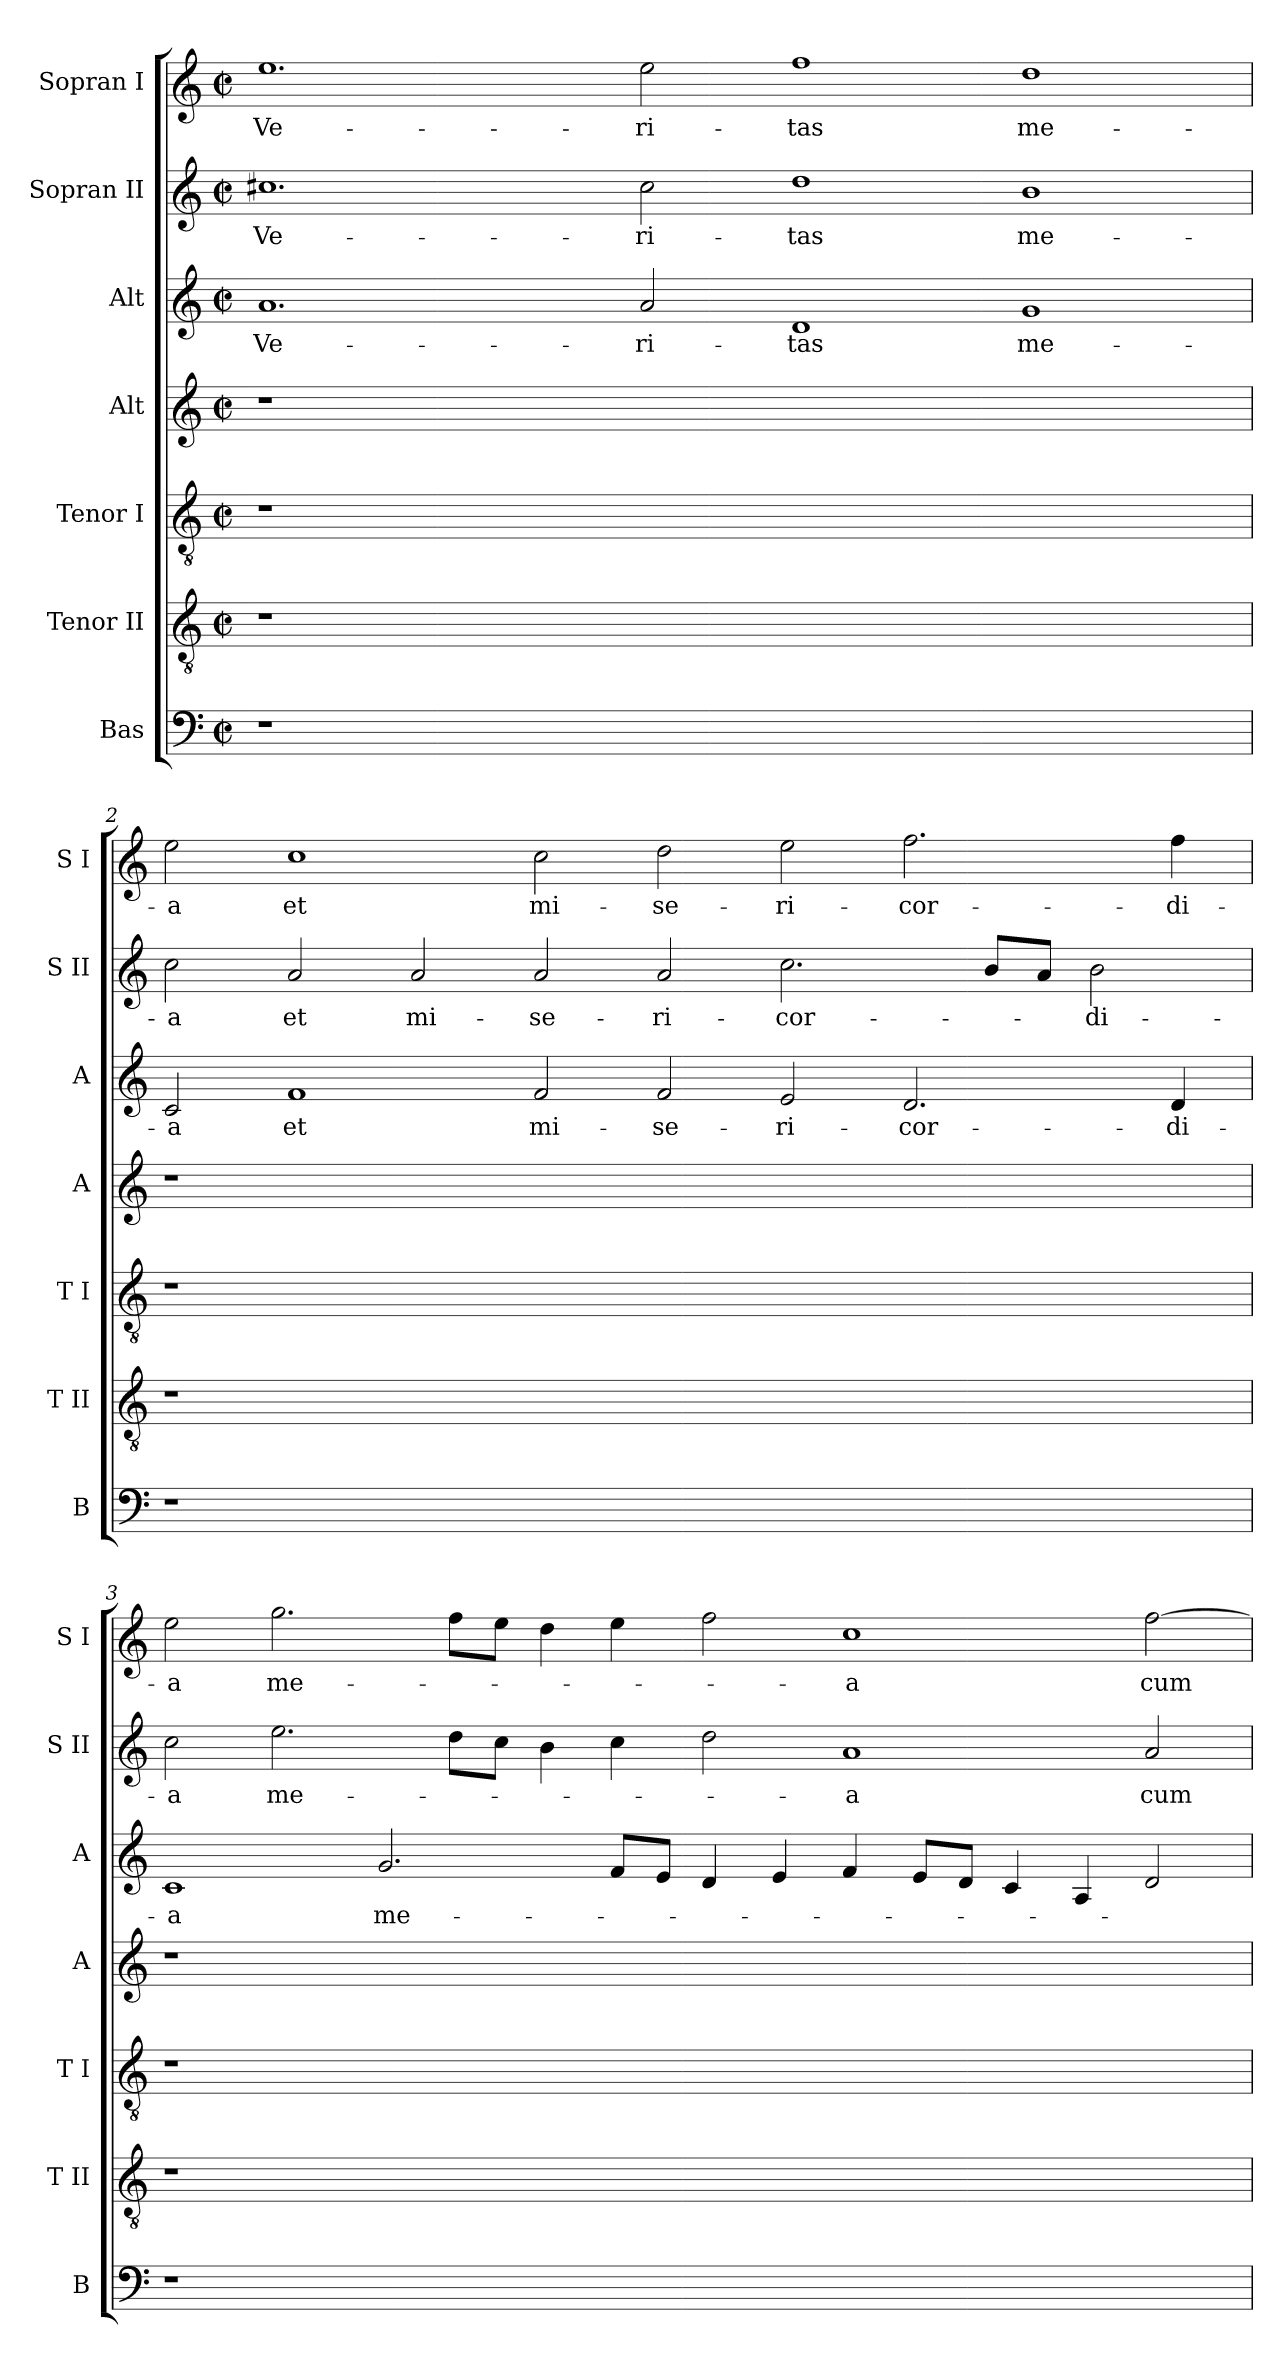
**kern	**kern	**kern	**kern	**kern	**text	**kern	**text	**kern	**text
*part7	*part6	*part5	*part4	*part3	*part3	*part2	*part2	*part1	*part1
*staff7	*staff6	*staff5	*staff4	*staff3	*staff3	*staff2	*staff2	*staff1	*staff1
*I"Bas	*I"Tenor II	*I"Tenor I	*I"Alt	*I"Alt	*	*I"Sopran II	*	*I"Sopran I	*
*I'B	*I'T II	*I'T I	*I'A	*I'A	*	*I'S II	*	*I'S I	*
*clefF4	*clefGv2	*clefGv2	*clefG2	*clefG2	*	*clefG2	*	*clefG2	*
*k[]	*k[]	*k[]	*k[]	*k[]	*	*k[]	*	*k[]	*
*C:	*C:	*C:	*C:	*C:	*	*C:	*	*C:	*
*M2/2	*M2/2	*M2/2	*M2/2	*M2/2	*	*M2/2	*	*M2/2	*
*met(c|)	*met(c|)	*met(c|)	*met(c|)	*met(c|)	*	*met(c|)	*	*met(c|)	*
=1	=1	=1	=1	=1	=1	=1	=1	=1	=1
!	!	!	!	!	!LO:LY:b	!	!LO:LY:b	!	!LO:LY:b
1r	1r	1r	1r	1.a	Ve-	1.cc#X	Ve-	1.ee	Ve-
0.ryy	0.ryy	0.ryy	0.ryy	.	.	.	.	.	.
!	!	!	!	!	!LO:LY:b	!	!LO:LY:b	!	!LO:LY:b
.	.	.	.	2a/	-ri-	2cc#\	-ri-	2ee\	-ri-
!	!	!	!	!	!LO:LY:b	!	!LO:LY:b	!	!LO:LY:b
.	.	.	.	1d	-tas	1dd	-tas	1ff	-tas
!	!	!	!	!	!LO:LY:b	!	!LO:LY:b	!	!LO:LY:b
.	.	.	.	1g	me-	1b	me-	1dd	me-
=2	=2	=2	=2	=2	=2	=2	=2	=2	=2
!	!	!	!	!	!LO:LY:b	!	!LO:LY:b	!	!LO:LY:b
1r	1r	1r	1r	2c/	-a	2cc\	-a	2ee\	-a
!	!	!	!	!	!LO:LY:b	!	!LO:LY:b	!	!LO:LY:b
.	.	.	.	1f	et	2a/	et	1cc	et
!	!	!	!	!	!	!	!LO:LY:b	!	!
0.ryy	0.ryy	0.ryy	0.ryy	.	.	2a/	mi-	.	.
!	!	!	!	!	!LO:LY:b	!	!LO:LY:b	!	!LO:LY:b
.	.	.	.	2f/	mi-	2a/	-se-	2cc\	mi-
!	!	!	!	!	!LO:LY:b	!	!LO:LY:b	!	!LO:LY:b
.	.	.	.	2f/	-se-	2a/	-ri-	2dd\	-se-
!	!	!	!	!	!LO:LY:b	!	!LO:LY:b	!	!LO:LY:b
.	.	.	.	2e/	-ri-	2.cc\	-cor-	2ee\	-ri-
!	!	!	!	!	!LO:LY:b	!	!	!	!LO:LY:b
.	.	.	.	2.d/	-cor-	.	.	2.ff\	-cor-
.	.	.	.	.	.	8b/L	.	.	.
.	.	.	.	.	.	8a/J	.	.	.
!	!	!	!	!	!	!	!LO:LY:b	!	!
.	.	.	.	.	.	2b\	-di-	.	.
!	!	!	!	!	!LO:LY:b	!	!	!	!LO:LY:b
.	.	.	.	4d/	-di-	.	.	4ff\	-di-
=3	=3	=3	=3	=3	=3	=3	=3	=3	=3
!	!	!	!	!	!LO:LY:b	!	!LO:LY:b	!	!LO:LY:b
1r	1r	1r	1r	1c	-a	2cc\	-a	2ee\	-a
!	!	!	!	!	!	!	!LO:LY:b	!	!LO:LY:b
.	.	.	.	.	.	2.ee\	me-	2.gg\	me-
!	!	!	!	!	!LO:LY:b	!	!	!	!
0.ryy	0.ryy	0.ryy	0.ryy	2.g/	me-	.	.	.	.
.	.	.	.	.	.	8dd\L	.	8ff\L	.
.	.	.	.	.	.	8cc\J	.	8ee\J	.
.	.	.	.	.	.	4b\	.	4dd\	.
.	.	.	.	8f/L	.	4cc\	.	4ee\	.
.	.	.	.	8e/J	.	.	.	.	.
.	.	.	.	4d/	.	2dd\	.	2ff\	.
.	.	.	.	4e/	.	.	.	.	.
!	!	!	!	!	!	!	!LO:LY:b	!	!LO:LY:b
.	.	.	.	4f/	.	1a	-a	1cc	-a
.	.	.	.	8e/L	.	.	.	.	.
.	.	.	.	8d/J	.	.	.	.	.
.	.	.	.	4c/	.	.	.	.	.
.	.	.	.	4A/	.	.	.	.	.
!	!	!	!	!	!	!	!LO:LY:b	!	!LO:LY:b
.	.	.	.	2d/	.	2a/	cum	[2ff\	cum
=	=	=	=	=	=	=	=	=	=
*-	*-	*-	*-	*-	*-	*-	*-	*-	*-
